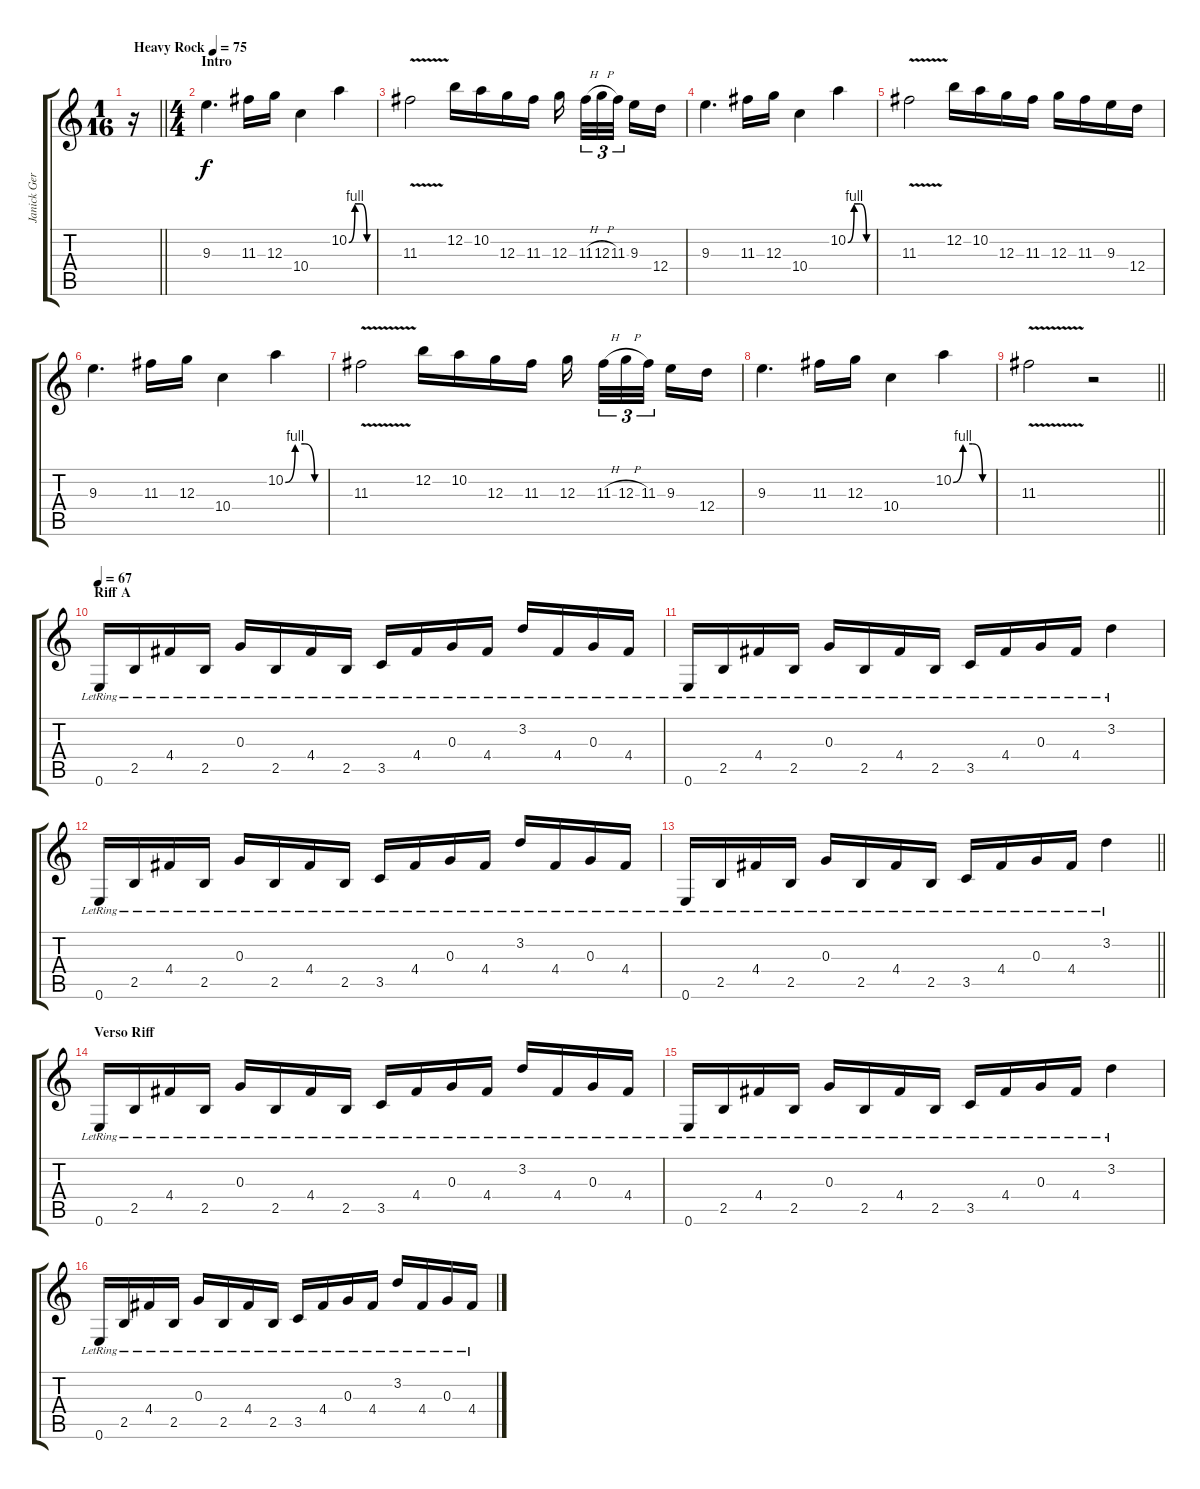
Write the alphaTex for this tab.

\track ("Janick Gers" "Janick Ger") {instrument distortionguitar}
\staff {score tabs}
\tuning (E4 B3 G3 D3 A2 E2) {hide}
\ts (1 16)
\tempo (75 "Heavy Rock")
\clef g2
\barLineRight lightlight
\ks c
r.16{dy f instrument distortionguitar} |
\ts (4 4)
\section ("" "Intro")
9.3.4{d} 11.3.16 12.3.16 10.4.4 10.2{be (custom 0 0 15 4 30 4 45 0 60 0)}.4 |
11.3{v}.2 12.2.16 10.2.16 12.3.16 11.3.16 12.3.16{beam splitsecondary} 11.3{h}.32{tu (3 2)} 12.3{h}.32{tu (3 2)} 11.3.32{tu (3 2) beam splitsecondary} 9.3.16 12.4.16 |
9.3.4{d} 11.3.16 12.3.16 10.4.4 10.2{be (custom 0 0 15 4 30 4 45 0 60 0)}.4 |
11.3{v}.2 12.2.16 10.2.16 12.3.16 11.3.16 12.3.16 11.3.16 9.3.16 12.4.16 |
9.3.4{d} 11.3.16 12.3.16 10.4.4 10.2{be (custom 0 0 15 4 30 4 45 0 60 0)}.4 |
11.3{v}.2 12.2.16 10.2.16 12.3.16 11.3.16 12.3.16{beam splitsecondary} 11.3{h}.32{tu (3 2)} 12.3{h}.32{tu (3 2)} 11.3.32{tu (3 2) beam splitsecondary} 9.3.16 12.4.16 |
9.3.4{d} 11.3.16 12.3.16 10.4.4 10.2{be (custom 0 0 15 4 30 4 45 0 60 0)}.4 |
\barLineRight lightlight
11.3{v}.2 r.2 |
\section ("" "Riff A")
\tempo 67
0.6{lr}.16{volume 12 instrument acousticguitarsteel} 2.5{lr}.16 4.4{lr}.16 2.5{lr}.16 0.3{lr}.16 2.5{lr}.16 4.4{lr}.16 2.5{lr}.16 3.5{lr}.16 4.4{lr}.16 0.3{lr}.16 4.4{lr}.16 3.2{lr}.16 4.4{lr}.16 0.3{lr}.16 4.4{lr}.16 |
0.6{lr}.16 2.5{lr}.16 4.4{lr}.16 2.5{lr}.16 0.3{lr}.16 2.5{lr}.16 4.4{lr}.16 2.5{lr}.16 3.5{lr}.16 4.4{lr}.16 0.3{lr}.16 4.4{lr}.16 3.2{lr}.4 |
0.6{lr}.16{volume 10} 2.5{lr}.16 4.4{lr}.16 2.5{lr}.16 0.3{lr}.16 2.5{lr}.16 4.4{lr}.16 2.5{lr}.16 3.5{lr}.16 4.4{lr}.16 0.3{lr}.16 4.4{lr}.16 3.2{lr}.16 4.4{lr}.16 0.3{lr}.16 4.4{lr}.16 |
\barLineRight lightlight
0.6{lr}.16 2.5{lr}.16 4.4{lr}.16 2.5{lr}.16 0.3{lr}.16 2.5{lr}.16 4.4{lr}.16 2.5{lr}.16 3.5{lr}.16 4.4{lr}.16 0.3{lr}.16 4.4{lr}.16 3.2{lr}.4 |
\section ("" "Verso Riff")
0.6{lr}.16 2.5{lr}.16 4.4{lr}.16 2.5{lr}.16 0.3{lr}.16 2.5{lr}.16 4.4{lr}.16 2.5{lr}.16 3.5{lr}.16 4.4{lr}.16 0.3{lr}.16 4.4{lr}.16 3.2{lr}.16 4.4{lr}.16 0.3{lr}.16 4.4{lr}.16 |
0.6{lr}.16 2.5{lr}.16 4.4{lr}.16 2.5{lr}.16 0.3{lr}.16 2.5{lr}.16 4.4{lr}.16 2.5{lr}.16 3.5{lr}.16 4.4{lr}.16 0.3{lr}.16 4.4{lr}.16 3.2{lr}.4 |
0.6{lr}.16 2.5{lr}.16 4.4{lr}.16 2.5{lr}.16 0.3{lr}.16 2.5{lr}.16 4.4{lr}.16 2.5{lr}.16 3.5{lr}.16 4.4{lr}.16 0.3{lr}.16 4.4{lr}.16 3.2{lr}.16 4.4{lr}.16 0.3{lr}.16 4.4{lr}.16
